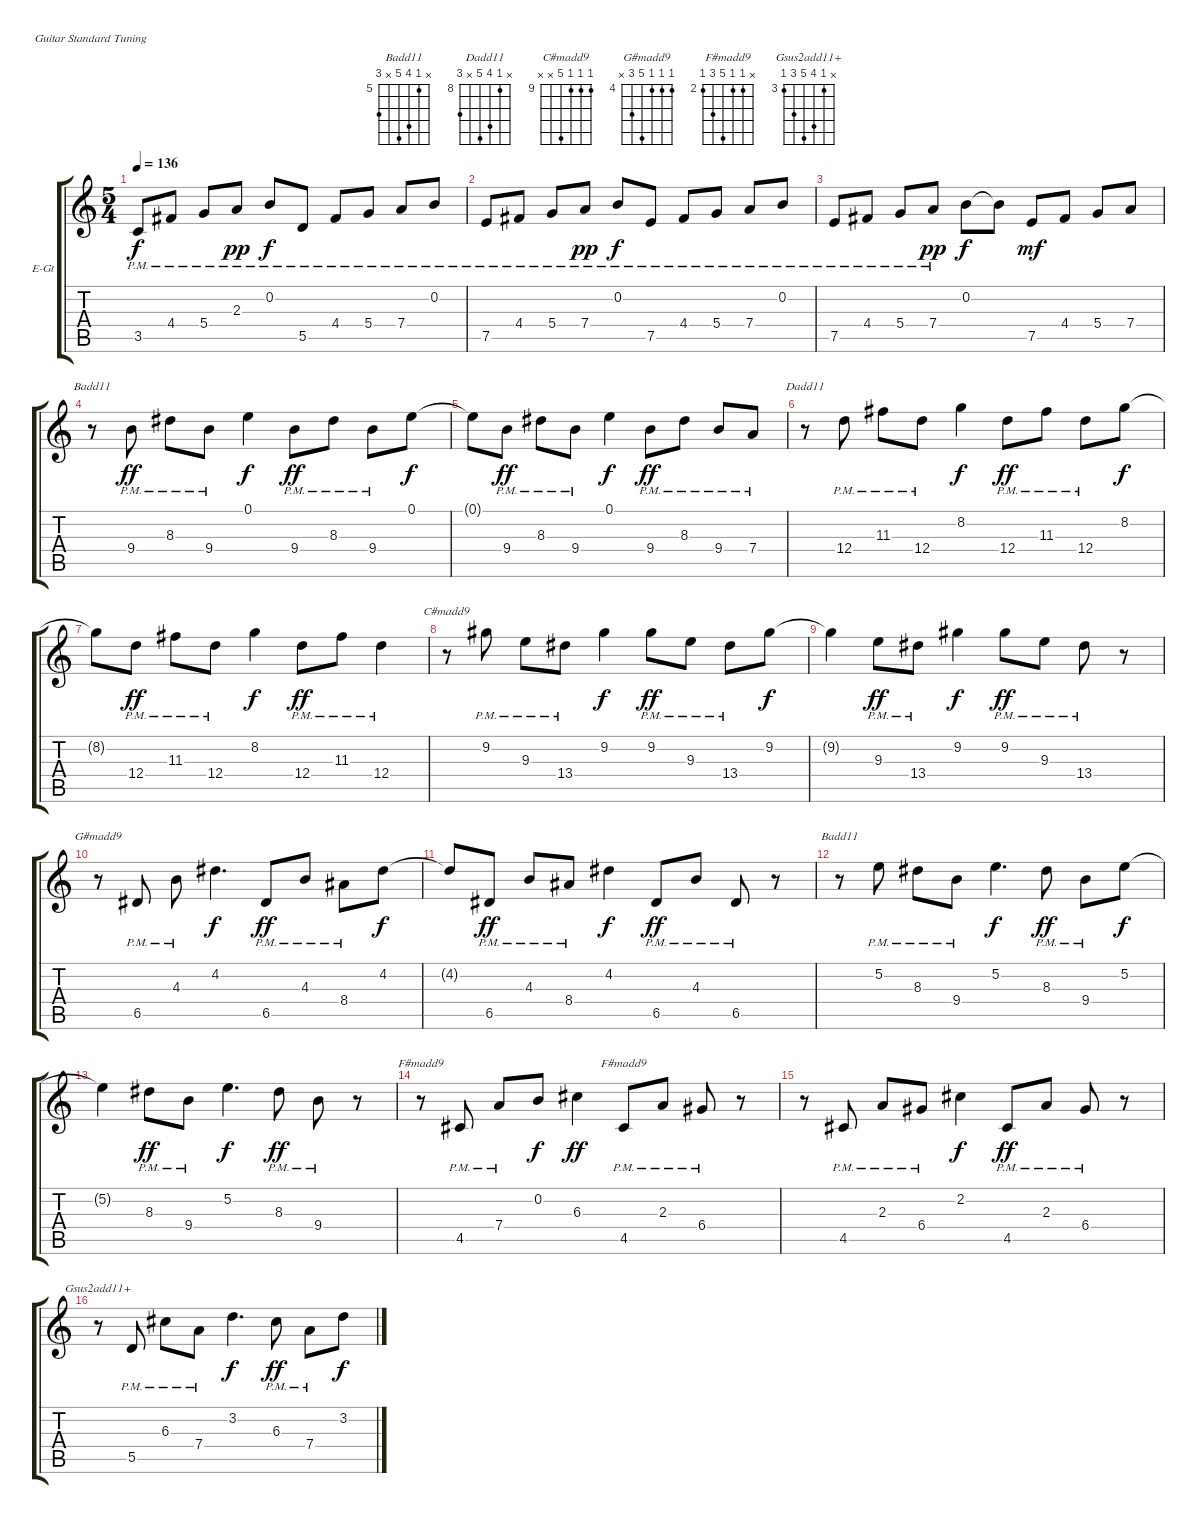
\bracketExtendMode groupsimilarinstruments
\firstSystemTrackNameOrientation horizontal
\otherSystemsTrackNameOrientation horizontal
\track ("Clean Rhythm" "E-Gt") {instrument electricguitarmuted}
\staff {score tabs}
\tuning (E4 B3 G3 D3 A2 E2)
\chord ("Badd11" x 5 8 9 x 7) {firstfret 5}
\chord ("Dadd11" x 8 11 12 x 10) {firstfret 8}
\chord ("C#madd9" 9 9 9 13 x x) {firstfret 9}
\chord ("G#madd9" 4 4 4 8 6 x) {firstfret 4}
\chord ("F#madd9" x 3 6 7 4 x) {firstfret 4}
\chord ("F#madd9" x 2 2 6 4 2) {firstfret 2}
\chord ("Gsus2add11+" x 3 6 7 5 3) {firstfret 3}
\ts (5 4)
\tempo 136
\clef g2
\ks c
3.5{pm}.8{dy f} 4.4{pm}.8 5.4{pm}.8 2.3{pm}.8{dy pp} 0.2{pm}.8{dy f} 5.5{pm}.8 4.4{pm}.8 5.4{pm}.8 7.4{pm}.8 0.2{pm}.8 |
7.5{pm}.8 4.4{pm}.8 5.4{pm}.8 7.4{pm}.8{dy pp} 0.2{pm}.8{dy f} 7.5{pm}.8 4.4{pm}.8 5.4{pm}.8 7.4{pm}.8 0.2{pm}.8 |
7.5{pm}.8 4.4{pm}.8 5.4{pm}.8 7.4{pm}.8{dy pp} 0.2.8{dy f} 0.2{t}.8 7.5.8{dy mf} 4.4.8 5.4.8 7.4.8 |
r.8{ch "Badd11"} 9.4{pm}.8{dy ff} 8.3{pm}.8 9.4{pm}.8 0.1.4{dy f} 9.4{pm}.8{dy ff} 8.3{pm}.8 9.4{pm}.8 0.1.8{dy f} |
0.1{t}.8 9.4{pm}.8{dy ff} 8.3{pm}.8 9.4{pm}.8 0.1.4{dy f} 9.4{pm}.8{dy ff} 8.3{pm}.8 9.4{pm}.8 7.4{pm}.8 |
r.8{ch "Dadd11"} 12.4{pm}.8 11.3{pm}.8 12.4{pm}.8 8.2.4{dy f} 12.4{pm}.8{dy ff} 11.3{pm}.8 12.4{pm}.8 8.2.8{dy f} |
8.2{t}.8 12.4{pm}.8{dy ff} 11.3{pm}.8 12.4{pm}.8 8.2.4{dy f} 12.4{pm}.8{dy ff} 11.3{pm}.8 12.4{pm}.4 |
r.8{ch "C#madd9"} 9.2{pm}.8 9.3{pm}.8 13.4{pm}.8 9.2.4{dy f} 9.2{pm}.8{dy ff} 9.3{pm}.8 13.4{pm}.8 9.2.8{dy f} |
9.2{t}.4 9.3{pm}.8{dy ff} 13.4{pm}.8 9.2.4{dy f} 9.2{pm}.8{dy ff} 9.3{pm}.8 13.4{pm}.8 r.8 |
r.8{ch "G#madd9"} 6.5{pm}.8 4.3{pm}.8 4.2.4{d dy f} 6.5{pm}.8{dy ff} 4.3{pm}.8 8.4{pm}.8 4.2.8{dy f} |
4.2{t}.8 6.5{pm}.8{dy ff} 4.3{pm}.8 8.4{pm}.8 4.2.4{dy f} 6.5{pm}.8{dy ff} 4.3{pm}.8 6.5{pm}.8 r.8 |
r.8{ch "Badd11"} 5.2{pm}.8 8.3{pm}.8 9.4{pm}.8 5.2.4{d dy f} 8.3{pm}.8{dy ff} 9.4{pm}.8 5.2.8{dy f} |
5.2{t}.4 8.3{pm}.8{dy ff} 9.4{pm}.8 5.2.4{d dy f} 8.3{pm}.8{dy ff} 9.4{pm}.8 r.8 |
r.8{ch "F#madd9"} 4.5{pm}.8 7.4{pm}.8 0.2.8{dy f} 6.3.4{dy ff} 4.5{pm}.8{ch "F#madd9"} 2.3{pm}.8 6.4{pm}.8 r.8 |
r.8 4.5{pm}.8 2.3{pm}.8 6.4{pm}.8 2.2.4{dy f} 4.5{pm}.8{dy ff} 2.3{pm}.8 6.4{pm}.8 r.8 |
r.8{ch "Gsus2add11+"} 5.5{pm}.8 6.3{pm}.8 7.4{pm}.8 3.2.4{d dy f} 6.3{pm}.8{dy ff} 7.4{pm}.8 3.2.8{dy f}
